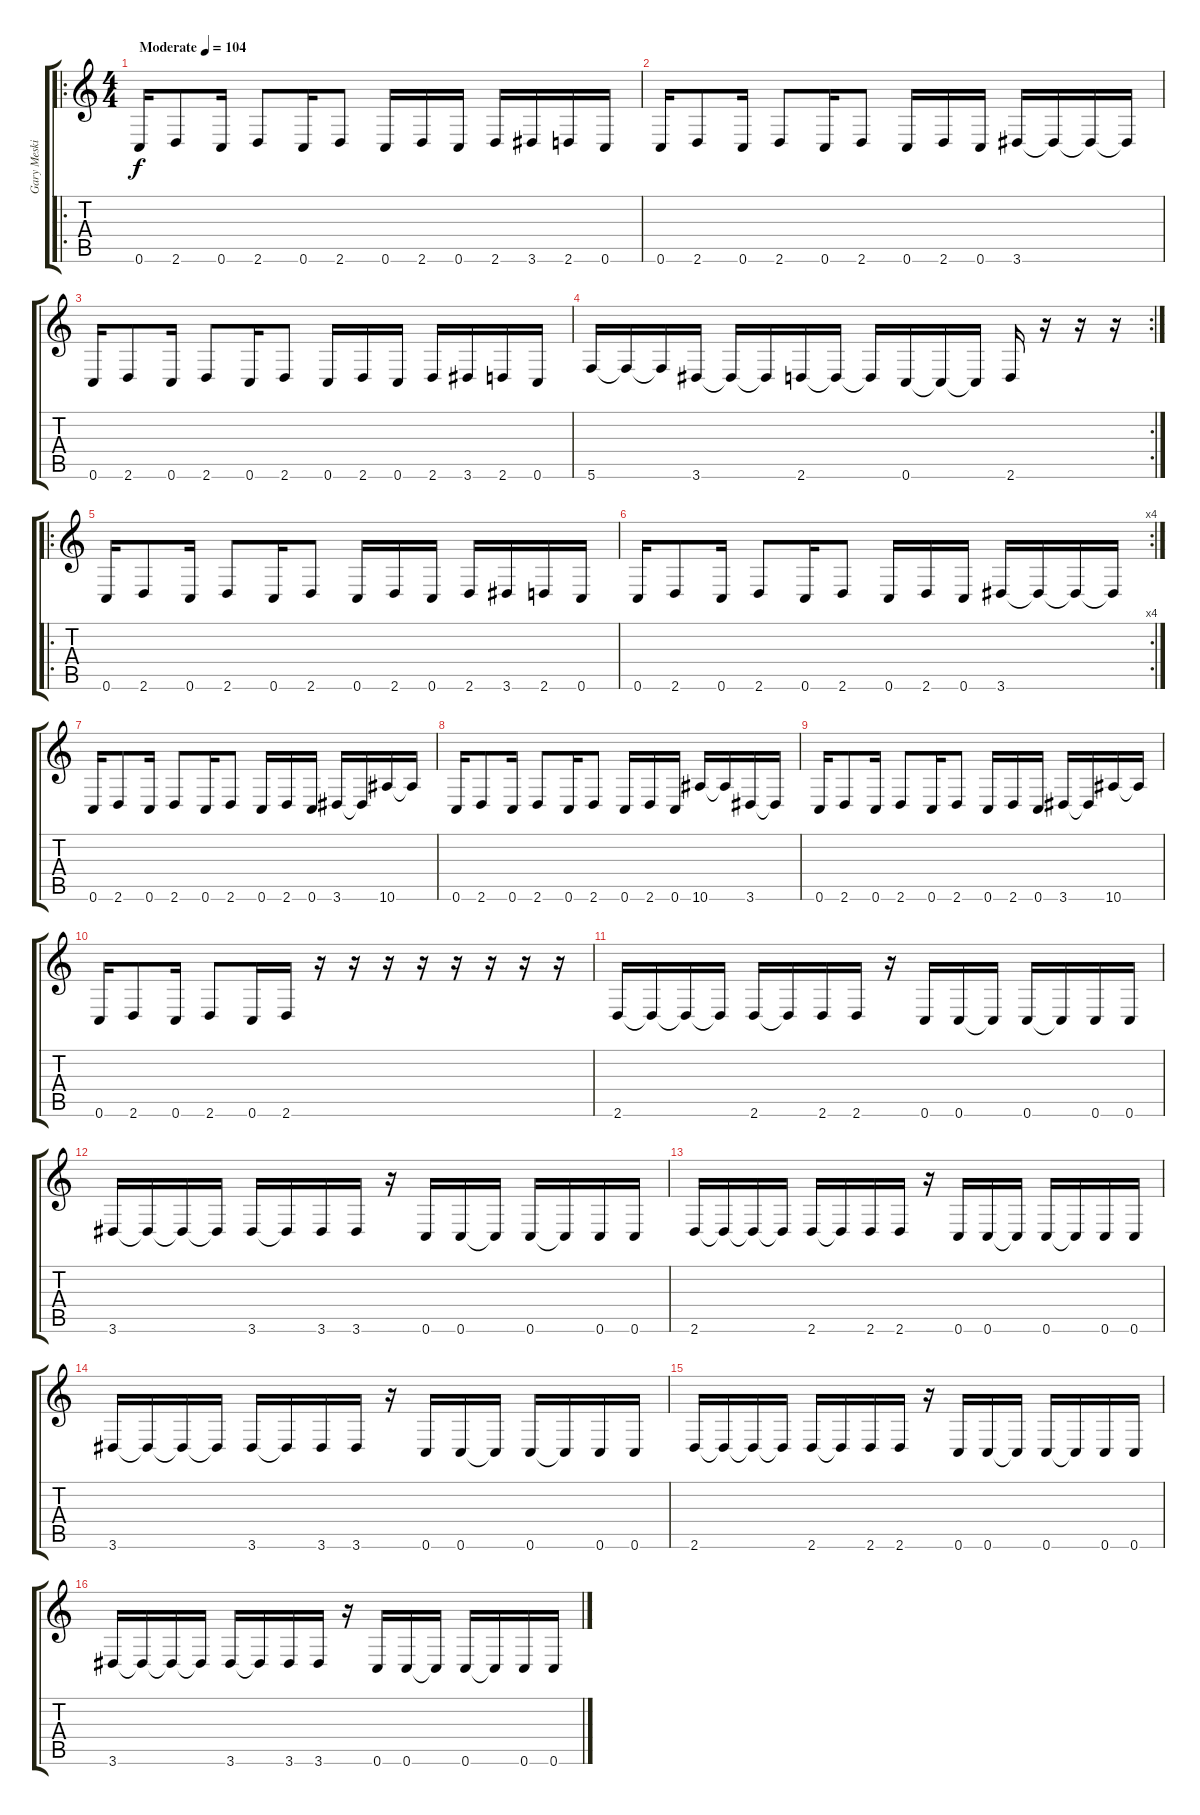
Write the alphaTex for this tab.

\track ("Gary Meskil" "Gary Meski") {instrument electricbasspick}
\staff {score tabs}
\tuning (C4 G3 Eb3 Bb2 F2 C2) {hide}
\ro
\ts (4 4)
\tempo (104 "Moderate")
\clef g2
\ks c
0.6.16{dy f instrument electricbasspick} 2.6.8 0.6.16 2.6.8 0.6.16 2.6.8 0.6.16 2.6.16 0.6.16 2.6.16 3.6.16 2.6.16 0.6.16 |
0.6.16 2.6.8 0.6.16 2.6.8 0.6.16 2.6.8 0.6.16 2.6.16 0.6.16 3.6.16 3.6{t}.16 3.6{t}.16 3.6{t}.16 |
0.6.16 2.6.8 0.6.16 2.6.8 0.6.16 2.6.8 0.6.16 2.6.16 0.6.16 2.6.16 3.6.16 2.6.16 0.6.16 |
\rc 2
5.6.16 5.6{t}.16 5.6{t}.16 3.6.16 3.6{t}.16 3.6{t}.16 2.6.16 2.6{t}.16 2.6{t}.16 0.6.16 0.6{t}.16 0.6{t}.16 2.6.16 r.16 r.16 r.16 |
\ro
0.6.16 2.6.8 0.6.16 2.6.8 0.6.16 2.6.8 0.6.16 2.6.16 0.6.16 2.6.16 3.6.16 2.6.16 0.6.16 |
\rc 4
0.6.16 2.6.8 0.6.16 2.6.8 0.6.16 2.6.8 0.6.16 2.6.16 0.6.16 3.6.16 3.6{t}.16 3.6{t}.16 3.6{t}.16 |
0.6.16 2.6.8 0.6.16 2.6.8 0.6.16 2.6.8 0.6.16 2.6.16 0.6.16 3.6.16 3.6{t}.16 10.6.16 10.6{t}.16 |
0.6.16 2.6.8 0.6.16 2.6.8 0.6.16 2.6.8 0.6.16 2.6.16 0.6.16 10.6.16 10.6{t}.16 3.6.16 3.6{t}.16 |
0.6.16 2.6.8 0.6.16 2.6.8 0.6.16 2.6.8 0.6.16 2.6.16 0.6.16 3.6.16 3.6{t}.16 10.6.16 10.6{t}.16 |
0.6.16 2.6.8 0.6.16 2.6.8 0.6.16 2.6.16 r.16 r.16 r.16 r.16 r.16 r.16 r.16 r.16 |
2.6.16 2.6{t}.16 2.6{t}.16 2.6{t}.16 2.6.16 2.6{t}.16 2.6.16 2.6.16 r.16 0.6.16 0.6.16 0.6{t}.16 0.6.16 0.6{t}.16 0.6.16 0.6.16 |
3.6.16 3.6{t}.16 3.6{t}.16 3.6{t}.16 3.6.16 3.6{t}.16 3.6.16 3.6.16 r.16 0.6.16 0.6.16 0.6{t}.16 0.6.16 0.6{t}.16 0.6.16 0.6.16 |
2.6.16 2.6{t}.16 2.6{t}.16 2.6{t}.16 2.6.16 2.6{t}.16 2.6.16 2.6.16 r.16 0.6.16 0.6.16 0.6{t}.16 0.6.16 0.6{t}.16 0.6.16 0.6.16 |
3.6.16 3.6{t}.16 3.6{t}.16 3.6{t}.16 3.6.16 3.6{t}.16 3.6.16 3.6.16 r.16 0.6.16 0.6.16 0.6{t}.16 0.6.16 0.6{t}.16 0.6.16 0.6.16 |
2.6.16 2.6{t}.16 2.6{t}.16 2.6{t}.16 2.6.16 2.6{t}.16 2.6.16 2.6.16 r.16 0.6.16 0.6.16 0.6{t}.16 0.6.16 0.6{t}.16 0.6.16 0.6.16 |
3.6.16 3.6{t}.16 3.6{t}.16 3.6{t}.16 3.6.16 3.6{t}.16 3.6.16 3.6.16 r.16 0.6.16 0.6.16 0.6{t}.16 0.6.16 0.6{t}.16 0.6.16 0.6.16
